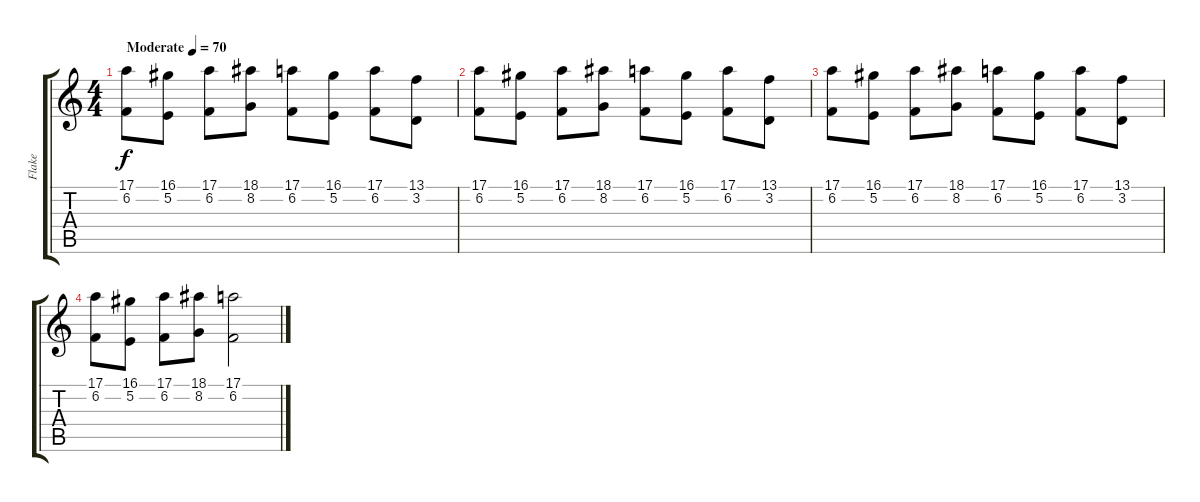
\track ("Flake" "Flake") {instrument acousticgrandpiano}
\staff {score tabs}
\tuning (E4 B3 G3 D3 A2 E2) {hide}
\ts (4 4)
\tempo (70 "Moderate")
\clef g2
\ks c
(17.1 6.2).8{dy f instrument acousticgrandpiano} (16.1 5.2).8 (17.1 6.2).8 (18.1 8.2).8 (17.1 6.2).8 (16.1 5.2).8 (17.1 6.2).8 (13.1 3.2).8 |
(17.1 6.2).8 (16.1 5.2).8 (17.1 6.2).8 (18.1 8.2).8 (17.1 6.2).8 (16.1 5.2).8 (17.1 6.2).8 (13.1 3.2).8 |
(17.1 6.2).8 (16.1 5.2).8 (17.1 6.2).8 (18.1 8.2).8 (17.1 6.2).8 (16.1 5.2).8 (17.1 6.2).8 (13.1 3.2).8 |
(17.1 6.2).8 (16.1 5.2).8 (17.1 6.2).8 (18.1 8.2).8 (17.1 6.2).2
